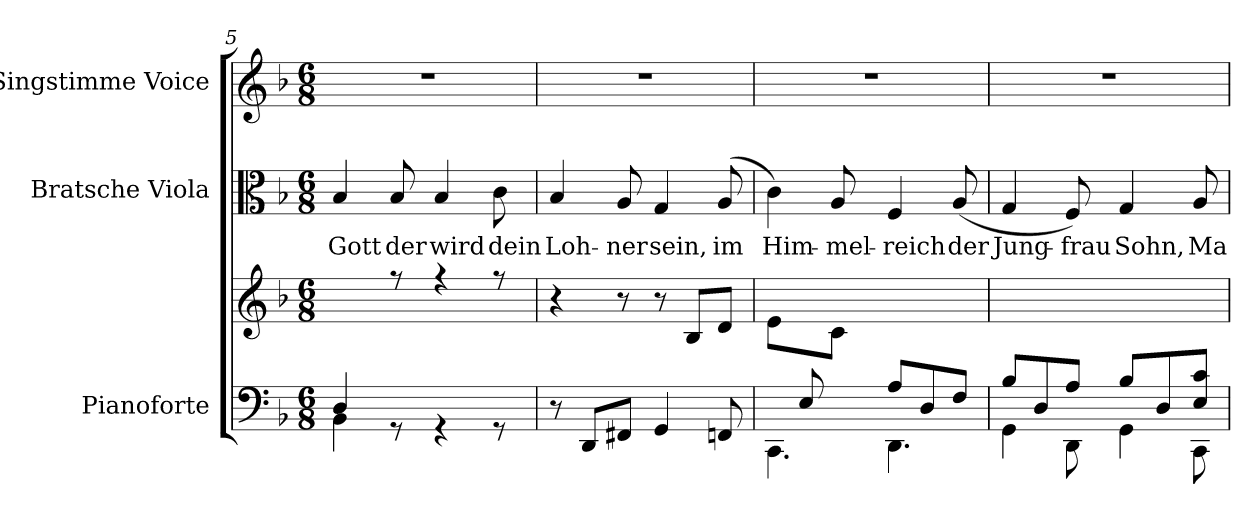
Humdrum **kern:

**kern	**kern	**kern	**text	**kern
*part3	*part3	*part2	*part2	*part1
*staff4	*staff3	*staff2	*staff2	*staff1
*I"Pianoforte	*	*I"Bratsche Viola	*	*I"Singstimme Voice
*I'Pno	*	*I'Vla	*	*
!!LO:LB:g=z
*clefF4	*clefG2	*clefC3	*	*clefG2
*k[b-]	*k[b-]	*k[b-]	*	*k[b-]
*M6/8	*M6/8	*M6/8	*	*M6/8
=5	=5	=5	=5	=5
*^	*	*	*	*
!	!	!	!	!LO:LY:b	!
4D/	4BB-\	4ryy	4B-/	Gott	2.r
!	!	!	!	!LO:LY:b	!
2ryy	8rGG	8rff	8B-/	der	.
!	!	!	!	!LO:LY:b	!
.	4rGG	4rff	4B-/	wird	.
!	!	!	!	!LO:LY:b	!
.	8rGG	8rff	8c\	dein	.
=6	=6	=6	=6	=6	=6
!	!	!	!	!LO:LY:b	!
*v	*v	*	*	*	*
8r	4r	4B-/	Loh-	2.r
8DD/L	.	.	.	.
!	!	!	!LO:LY:b	!
8FF#X/J	8r	8A/	-ner	.
!	!	!	!LO:LY:b	!
4GG/	8r	4G/	sein,	.
.	(>8B-/L	.	.	.
!	!	!	!LO:LY:b	!
8FFn/	8d/J	(>8A/	im	.
=7	=7	=7	=7	=7
*^	*	*	*	*
!	!	!	!	!LO:LY:b	!
8ryy	4.CC\	8e\L	4c\)	Him-	2.r
8E/	.	8ryy	.	.	.
!	!	!	!	!LO:LY:b	!
8ryy	.	8c\J	8A/	-mel-	.
!	!	!	!	!LO:LY:b	!
8A/L	4.DD\	4.ryy	4F/	-reich	.
8D/	.	.	.	.	.
!	!	!	!	!LO:LY:b	!
8F/J)	.	.	(>8A/	der	.
=8	=8	=8	=8	=8	=8
!	!	!	!	!LO:LY:b	!
*	*	*	*	*	*^
8B-/L	4GG\	2.ryy	4G/	Jung-	2.r	2ryy
8D/	.	.	.	.	.	.
!	!	!	!	!LO:LY:b	!	!
8A/J	8DD\	.	8F/)	-frau	.	.
!	!	!	!	!LO:LY:b	!	!
8B-/L	4GG\	.	4G/	Sohn,	.	.
8D/	.	.	.	.	.	8ryy
*	*	*	*	*	*MM92	*
!	!	!	!	!LO:LY:b	!	!
8E/ 8c/J	8CC\	.	8A/	Ma-	.	8ryy
*v	*v	*	*	*	*v	*v
=	=	=	=	=
*-	*-	*-	*-	*-
